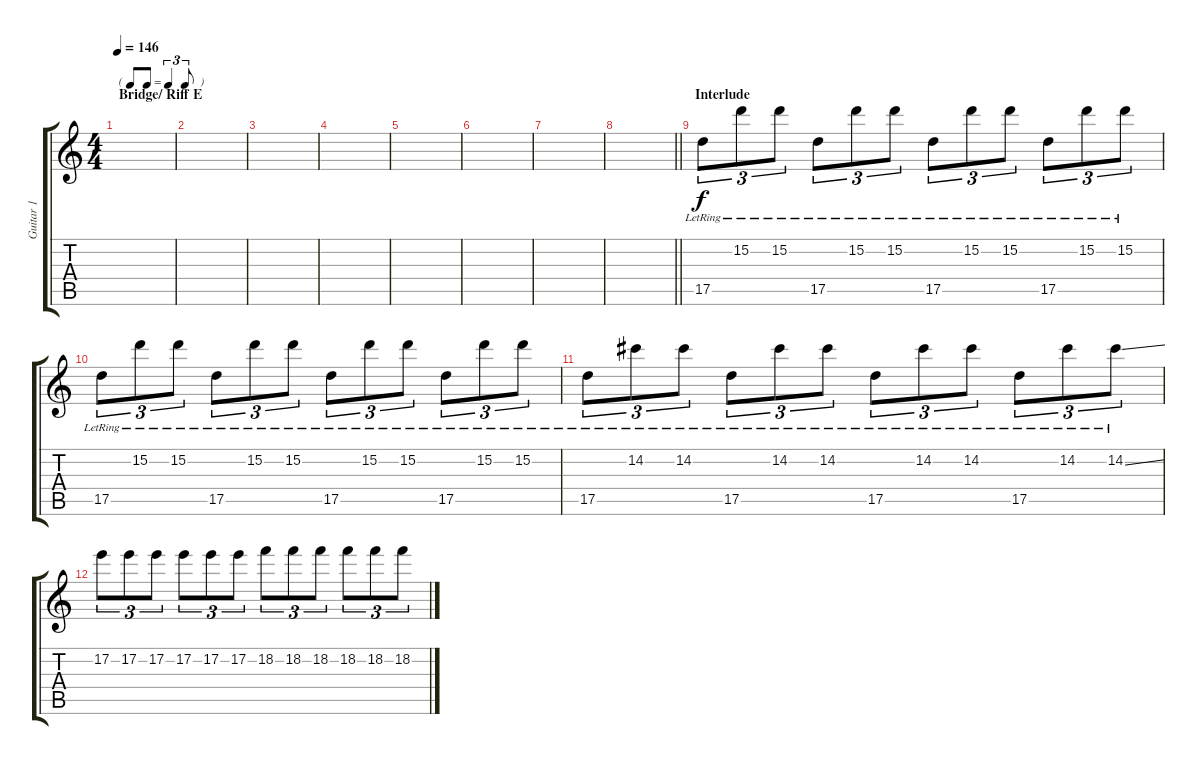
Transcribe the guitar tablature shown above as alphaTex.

\track ("Guitar 1" "Guitar 1") {instrument distortionguitar}
\staff {score tabs}
\tuning (E4 B3 G3 D3 A2 D2) {hide}
\ts (4 4)
\tf triplet8th
\section ("" "Bridge/ Riff E")
\tempo 146
\clef g2
\ks c
|
|
|
|
|
|
|
\barLineRight lightlight
|
\section ("" "Interlude")
17.5{lr}.8{tu (3 2)} 15.2{lr}.8{tu (3 2)} 15.2{lr}.8{tu (3 2)} 17.5{lr}.8{tu (3 2)} 15.2{lr}.8{tu (3 2)} 15.2{lr}.8{tu (3 2)} 17.5{lr}.8{tu (3 2)} 15.2{lr}.8{tu (3 2)} 15.2{lr}.8{tu (3 2)} 17.5{lr}.8{tu (3 2)} 15.2{lr}.8{tu (3 2)} 15.2{lr}.8{tu (3 2)} |
17.5{lr}.8{tu (3 2)} 15.2{lr}.8{tu (3 2)} 15.2{lr}.8{tu (3 2)} 17.5{lr}.8{tu (3 2)} 15.2{lr}.8{tu (3 2)} 15.2{lr}.8{tu (3 2)} 17.5{lr}.8{tu (3 2)} 15.2{lr}.8{tu (3 2)} 15.2{lr}.8{tu (3 2)} 17.5{lr}.8{tu (3 2)} 15.2{lr}.8{tu (3 2)} 15.2{lr}.8{tu (3 2)} |
17.5{lr}.8{tu (3 2)} 14.2{lr}.8{tu (3 2)} 14.2{lr}.8{tu (3 2)} 17.5{lr}.8{tu (3 2)} 14.2{lr}.8{tu (3 2)} 14.2{lr}.8{tu (3 2)} 17.5{lr}.8{tu (3 2)} 14.2{lr}.8{tu (3 2)} 14.2{lr}.8{tu (3 2)} 17.5{lr}.8{tu (3 2)} 14.2{lr}.8{tu (3 2)} 14.2{ss lr}.8{tu (3 2)} |
17.2.8{tu (3 2)} 17.2.8{tu (3 2)} 17.2.8{tu (3 2)} 17.2.8{tu (3 2)} 17.2.8{tu (3 2)} 17.2.8{tu (3 2)} 18.2.8{tu (3 2)} 18.2.8{tu (3 2)} 18.2.8{tu (3 2)} 18.2.8{tu (3 2)} 18.2.8{tu (3 2)} 18.2.8{tu (3 2)}
